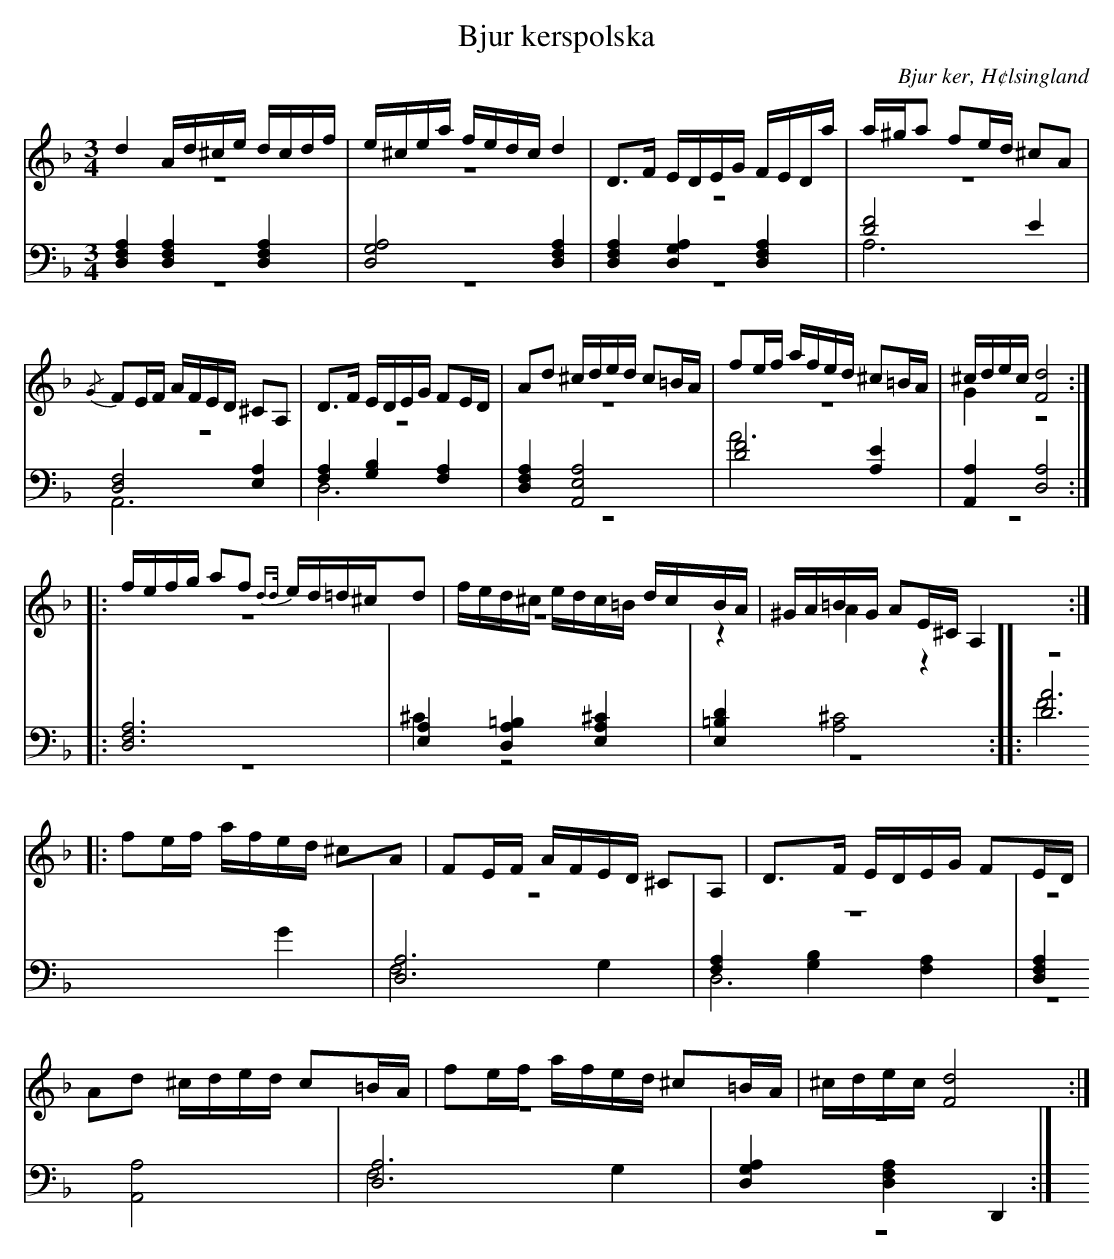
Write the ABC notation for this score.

X:1
T: Bjur kerspolska
O: Bjur ker, H¢lsingland
M: 3/4
L: 1/16
K: Dm
V:1
V:2 merge
V:3
V:4 merge
V:1
d4 Ad^ce dcdf |e^cea fedc d4|D2>F2 EDEG FEDa|a^ga2 f2ed ^c2A2|
{/G}F2EF AFED ^C2A,2|D2>F2 EDEG F2ED|A2d2 ^cded c2=BA|f2ef afed ^c2=BA|^cdec [F8d8]:|
|:fefg a2f2 {d^/=d/}e^(3d=d^cd2 |fed^c edc=B dcBA|^GA=BG A2E^C A,4:|
|:f2ef afed ^c2A2|F2EF AFED ^C2A,2|D2>F2 EDEG F2ED|
A2d2 ^cded c2=BA|f2ef afed ^c2=BA|^cdec [F8d8]:|
V:2
z12|z12|z12|z12|
z12|z12|z12|z12|G4 z8:|
|:z12|z12|z4 A4 z4:|
|:z12|z12|z12|
z12|z12|z12:|
V:3 clef=bass
[D,4F,4A,4] [D,4F,4A,4] [D,4F,4A,4]|[D,8G,8A,8] [D,4F,4A,4]|[D,4F,4A,4] [D,4G,4A,4] [D,4F,4A,4]|[D8F8] E4|
[D,8F,8] [E,4A,4]|[F,4A,4] [G,4B,4] [F,4A,4]|[D,4F,4A,4] [A,,8E,8A,8]|[D8F8] [A,4E4]|[A,,4A,4] [D,8A,8]:|
|:[D,12F,12A,12]|[E,4A,4] [A,4=B,4D,4] [E,4A,4^C4]|[E,4=B,4D4] [A,8^C8]:|
|:[D12A12]|[D,12A,12]|[F,4A,4] [G,4B,4] [F,4A,4]|
[D,4F,4A,4] [A,,8A,8]|[D,12A,12]|[D,4G,4A,4] [D,4F,4A,4] D,,4:|
V:4 clef=bass
z12|z12|z12|A,12|
A,,12|D,12|z12|A12|z12:|
|:z12|^C4 z8|z12:|
|:F8 G4|F,8 G,4|D,12|
z12|F,8 G,4|z12:|
